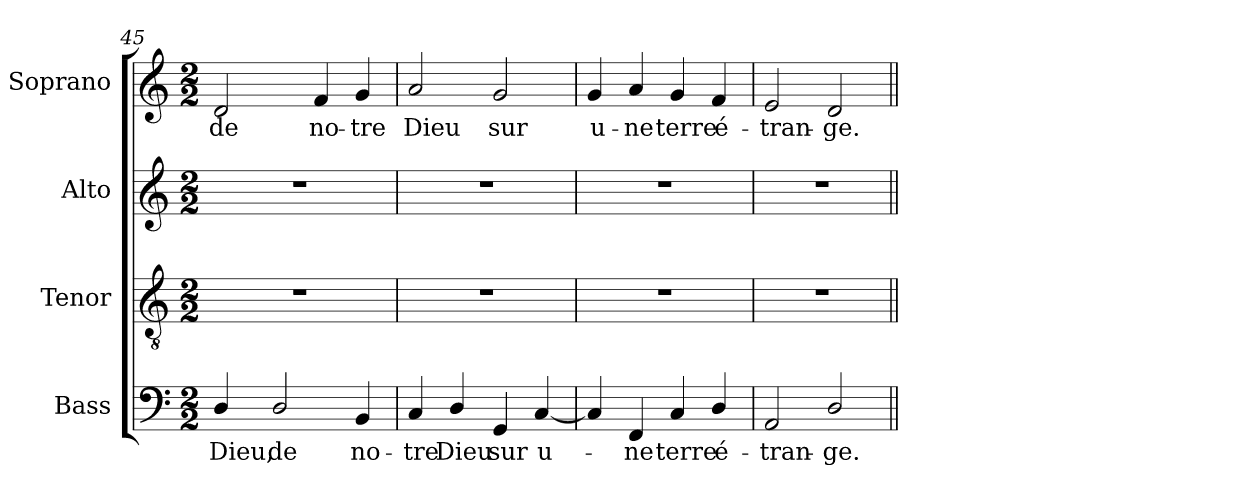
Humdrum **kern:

**kern	**text	**kern	**kern	**kern	**text
*part4	*part4	*part3	*part2	*part1	*part1
*staff4	*staff4	*staff3	*staff2	*staff1	*staff1
*I"Bass	*	*I"Tenor	*I"Alto	*I"Soprano	*
*I'B.	*	*I'T.	*I'A.	*I'S.	*
*clefF4	*	*clefGv2	*clefG2	*clefG2	*
*	*	*ITrd7c12	*	*	*
*k[]	*	*k[]	*k[]	*k[]	*
*C:	*	*C:	*C:	*C:	*
*M2/2	*	*M2/2	*M2/2	*M2/2	*
=45	=45	=45	=45	=45	=45
!	!LO:LY:b:color=#000000	!	!	!	!
!	!	!	!	!	!LO:LY:b:color=#000000
4Di/	Dieu,	1r	1r	2di/	de
!	!LO:LY:b:color=#000000	!	!	!	!
2Di/	de	.	.	.	.
!	!	!	!	!	!LO:LY:b:color=#000000
.	.	.	.	4fi/	no-
!	!LO:LY:b:color=#000000	!	!	!	!
!	!	!	!	!	!LO:LY:b:color=#000000
4BBi/	no-	.	.	4gi/	-tre
=46	=46	=46	=46	=46	=46
!	!LO:LY:b:color=#000000	!	!	!	!
!	!	!	!	!	!LO:LY:b:color=#000000
4Ci/	-tre	1r	1r	2ai/	Dieu
!	!LO:LY:b:color=#000000	!	!	!	!
4Di/	Dieu	.	.	.	.
!	!LO:LY:b:color=#000000	!	!	!	!
!	!	!	!	!	!LO:LY:b:color=#000000
4GGi/	sur	.	.	2gi/	sur
!	!LO:LY:b:color=#000000	!	!	!	!
[4Ci/	u-	.	.	.	.
=47	=47	=47	=47	=47	=47
!	!	!	!	!	!LO:LY:b:color=#000000
4Ci/]	.	1r	1r	4gi/	u-
!	!LO:LY:b:color=#000000	!	!	!	!
!	!	!	!	!	!LO:LY:b:color=#000000
4FFi/	-ne	.	.	4ai/	-ne
!	!LO:LY:b:color=#000000	!	!	!	!
!	!	!	!	!	!LO:LY:b:color=#000000
4Ci/	terre	.	.	4gi/	terre
!	!LO:LY:b:color=#000000	!	!	!	!
!	!	!	!	!	!LO:LY:b:color=#000000
4Di/	é-	.	.	4fi/	é-
=48	=48	=48	=48	=48	=48
!	!LO:LY:b:color=#000000	!	!	!	!
!	!	!	!	!	!LO:LY:b:color=#000000
2AAi/	-tran-	1r	1r	2ei/	-tran-
!	!LO:LY:b:color=#000000	!	!	!	!
!	!	!	!	!	!LO:LY:b:color=#000000
2Di/	-ge.	.	.	2di/	-ge.
=||	=||	=||	=||	=||	=||
*-	*-	*-	*-	*-	*-
